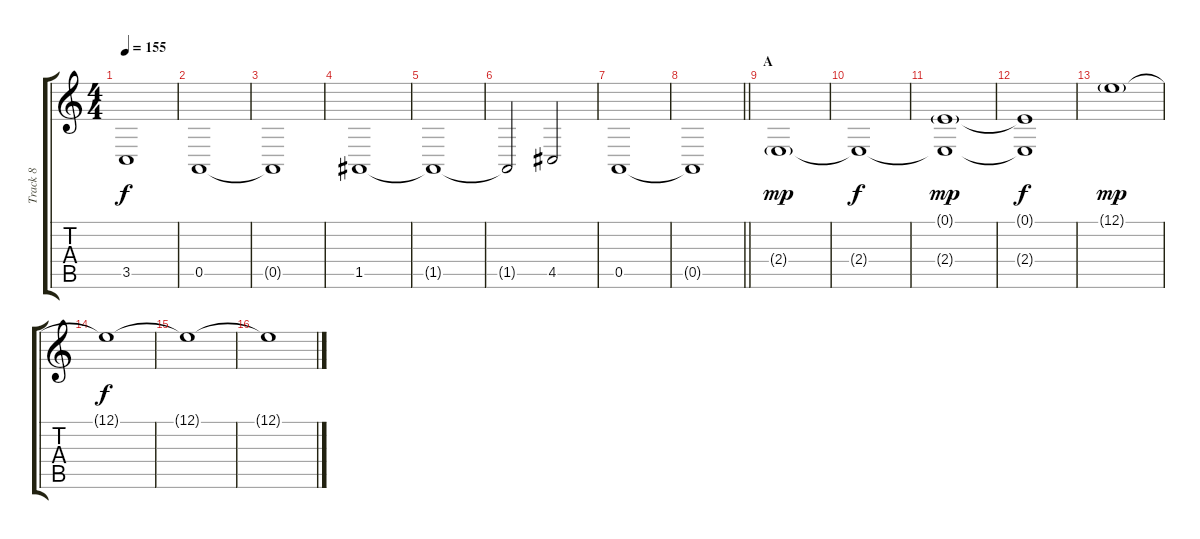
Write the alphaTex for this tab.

\track ("Track 8" "Track 8") {instrument drawbarorgan}
\staff {score tabs}
\tuning (E4 B3 G3 D3 A2 E2) {hide}
\ts (4 4)
\tempo 155
\clef g2
\ks c
3.5{t}.1{dy f} |
0.5.1 |
0.5{t}.1 |
1.5.1 |
1.5{t}.1 |
1.5{t}.2 4.5.2 |
0.5.1 |
\barLineRight lightlight
0.5{t}.1 |
\section ("" "A")
2.4{g}.1{dy mp} |
2.4{t}.1{dy f} |
(0.1{g} 2.4{t}).1{dy mp} |
(0.1{t} 2.4{t}).1{dy f} |
12.1{g}.1{dy mp} |
12.1{t}.1{dy f} |
12.1{t}.1 |
12.1{t}.1
